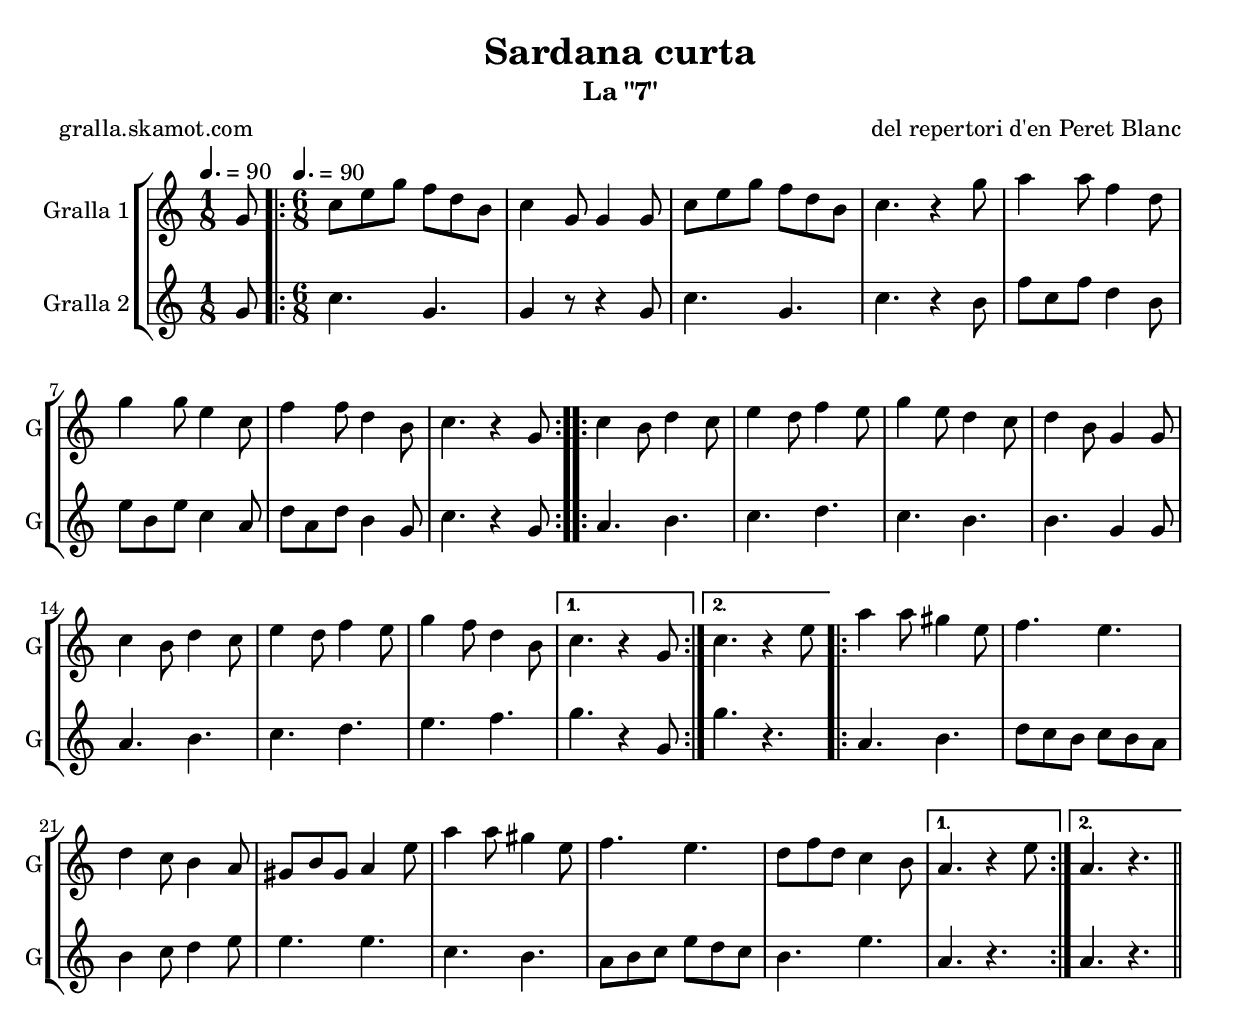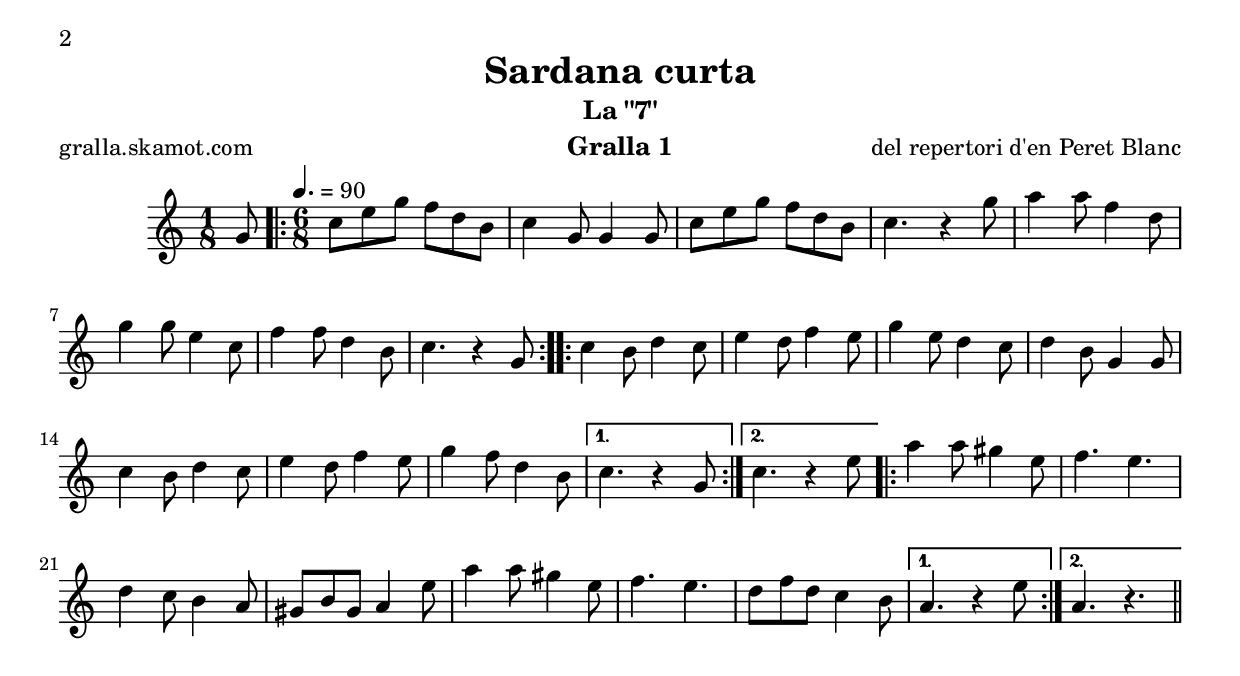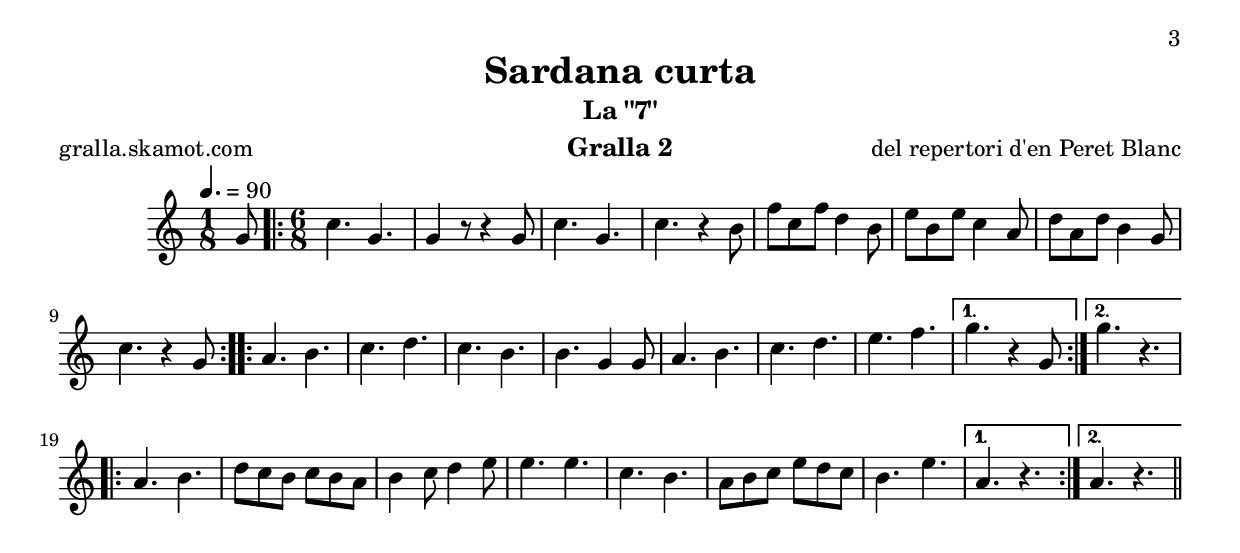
\version "2.16.2"

\header {
  dedication=""
  title="Sardana curta"
  subtitle="La \"7\""
  subsubtitle=""
  poet="gralla.skamot.com"
  meter=""
  piece=""
  composer="del repertori d'en Peret Blanc"
  arranger=""
  opus=""
  instrument=""
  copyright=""
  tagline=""
}

liniaroAa =
\relative g'
{
  \clef treble
  \key c \major
  \time 1/8
  g8 \tempo 4. = 90  |
  \time 6/8   \repeat volta 2 { c8 e g f d b  |
  c4 g8 g4 g8  |
  c8 e g f d b  |
  %05
  c4. r4 g'8  |
  a4 a8 f4 d8  |
  g4 g8 e4 c8  |
  f4 f8 d4 b8  |
  c4. r4 g8  | }
  %10
  \repeat volta 2 { c4 b8 d4 c8  |
  e4 d8 f4 e8  |
  g4 e8 d4 c8  |
  d4 b8 g4 g8  |
  c4 b8 d4 c8  |
  %15
  e4 d8 f4 e8  |
  g4 f8 d4 b8 }
  \alternative { { c4. r4 g8 }
  { c4. r4 e8 } }
  \repeat volta 2 { a4 a8 gis4 e8  |
  %20
  f4. e  |
  d4 c8 b4 a8  |
  gis8 b gis a4 e'8  |
  a4 a8 gis4 e8  |
  f4. e  |
  %25
  d8 f d c4 b8 }
  \alternative { { a4. r4 e'8 }
  { a,4. r } } \bar "||"
}

liniaroAb =
\relative g'
{
  \tempo 4. = 90
  \clef treble
  \key c \major
  \time 1/8
  g8  |
  \time 6/8   \repeat volta 2 { c4. g  |
  g4 r8 r4 g8  |
  c4. g  |
  %05
  c4. r4 b8  |
  f'8 c f d4 b8  |
  e8 b e c4 a8  |
  d8 a d b4 g8  |
  c4. r4 g8  | }
  %10
  \repeat volta 2 { a4. b  |
  c4. d  |
  c4. b  |
  b4. g4 g8  |
  a4. b  |
  %15
  c4. d  |
  e4. f }
  \alternative { { g4. r4 g,8 }
  { g'4. r } }
  \repeat volta 2 { a,4. b  |
  %20
  d8 c b c b a  |
  b4 c8 d4 e8  |
  e4. e  |
  c4. b  |
  a8 b c e d c  |
  %25
  b4. e }
  \alternative { { a,4. r }
  { a4. r } } \bar "||"
}

\bookpart {
  \score {
    \new StaffGroup {
      \override Score.RehearsalMark.self-alignment-X = #LEFT
      <<
        \new Staff \with {instrumentName = #"Gralla 1" shortInstrumentName = #"G"} \liniaroAa
        \new Staff \with {instrumentName = #"Gralla 2" shortInstrumentName = #"G"} \liniaroAb
      >>
    }
    \layout {}
  }
  \score { \unfoldRepeats
    \new StaffGroup {
      \override Score.RehearsalMark.self-alignment-X = #LEFT
      <<
        \new Staff \with {instrumentName = #"Gralla 1" shortInstrumentName = #"G"} \liniaroAa
        \new Staff \with {instrumentName = #"Gralla 2" shortInstrumentName = #"G"} \liniaroAb
      >>
    }
    \midi {
      \set Staff.midiInstrument = "oboe"
      \set DrumStaff.midiInstrument = "drums"
    }
  }
}

\bookpart {
  \header {instrument="Gralla 1"}
  \score {
    \new StaffGroup {
      \override Score.RehearsalMark.self-alignment-X = #LEFT
      <<
        \new Staff \liniaroAa
      >>
    }
    \layout {}
  }
  \score { \unfoldRepeats
    \new StaffGroup {
      \override Score.RehearsalMark.self-alignment-X = #LEFT
      <<
        \new Staff \liniaroAa
      >>
    }
    \midi {
      \set Staff.midiInstrument = "oboe"
      \set DrumStaff.midiInstrument = "drums"
    }
  }
}

\bookpart {
  \header {instrument="Gralla 2"}
  \score {
    \new StaffGroup {
      \override Score.RehearsalMark.self-alignment-X = #LEFT
      <<
        \new Staff \liniaroAb
      >>
    }
    \layout {}
  }
  \score { \unfoldRepeats
    \new StaffGroup {
      \override Score.RehearsalMark.self-alignment-X = #LEFT
      <<
        \new Staff \liniaroAb
      >>
    }
    \midi {
      \set Staff.midiInstrument = "oboe"
      \set DrumStaff.midiInstrument = "drums"
    }
  }
}

